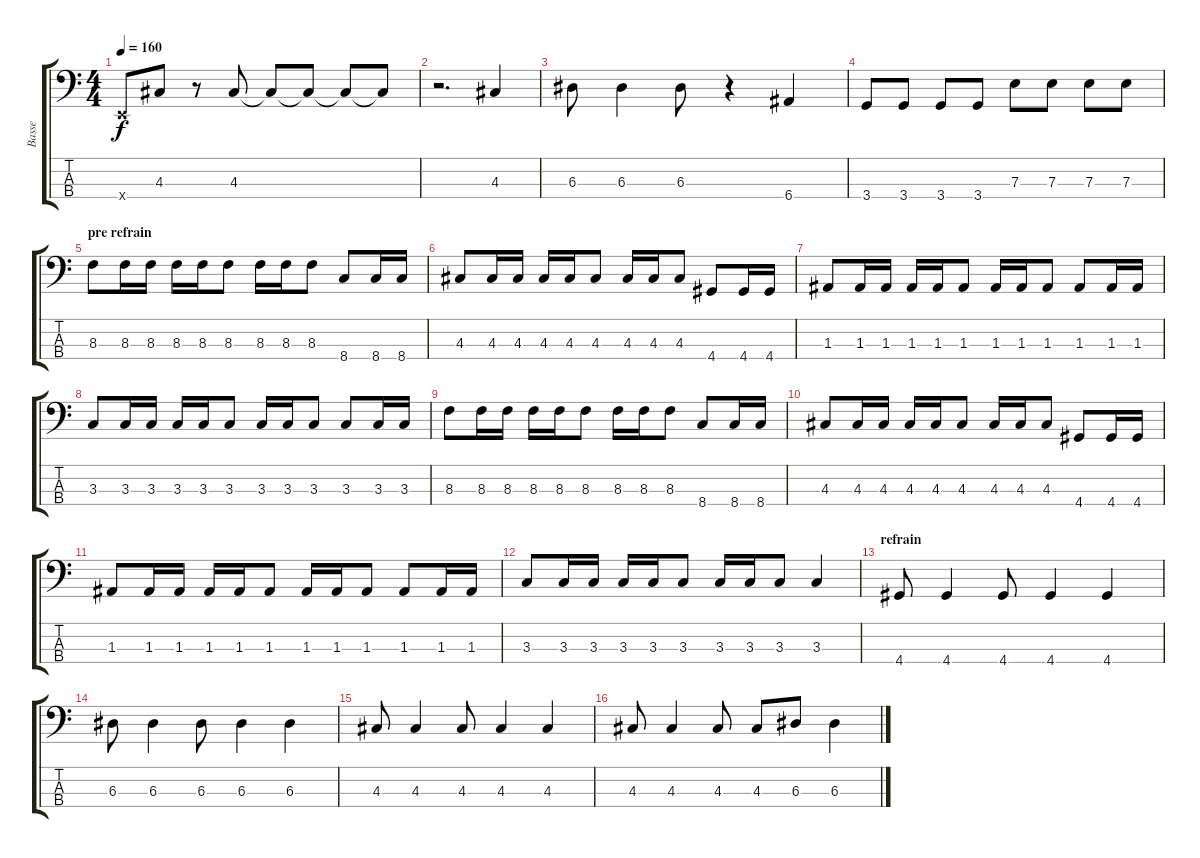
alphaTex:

\track ("Basse" "Basse") {instrument electricbasspick}
\staff {score tabs}
\tuning (G2 D2 A1 E1) {hide}
\ts (4 4)
\tempo 160
\clef f4
\ks c
0.4{x}.8{dy f} 4.3.8 r.8 4.3.8 4.3{t}.8 4.3{t}.8 4.3{t}.8 4.3{t}.8 |
r.2{d} 4.3.4 |
6.3.8 6.3.4 6.3.8 r.4 6.4.4 |
3.4.8 3.4.8 3.4.8 3.4.8 7.3.8 7.3.8 7.3.8 7.3.8 |
\section ("" "pre refrain")
8.3.8 8.3.16 8.3.16 8.3.16 8.3.16 8.3.8 8.3.16 8.3.16 8.3.8 8.4.8 8.4.16 8.4.16 |
4.3.8 4.3.16 4.3.16 4.3.16 4.3.16 4.3.8 4.3.16 4.3.16 4.3.8 4.4.8 4.4.16 4.4.16 |
1.3.8 1.3.16 1.3.16 1.3.16 1.3.16 1.3.8 1.3.16 1.3.16 1.3.8 1.3.8 1.3.16 1.3.16 |
3.3.8 3.3.16 3.3.16 3.3.16 3.3.16 3.3.8 3.3.16 3.3.16 3.3.8 3.3.8 3.3.16 3.3.16 |
8.3.8 8.3.16 8.3.16 8.3.16 8.3.16 8.3.8 8.3.16 8.3.16 8.3.8 8.4.8 8.4.16 8.4.16 |
4.3.8 4.3.16 4.3.16 4.3.16 4.3.16 4.3.8 4.3.16 4.3.16 4.3.8 4.4.8 4.4.16 4.4.16 |
1.3.8 1.3.16 1.3.16 1.3.16 1.3.16 1.3.8 1.3.16 1.3.16 1.3.8 1.3.8 1.3.16 1.3.16 |
3.3.8 3.3.16 3.3.16 3.3.16 3.3.16 3.3.8 3.3.16 3.3.16 3.3.8 3.3.4 |
\section ("" "refrain")
4.4.8 4.4.4 4.4.8 4.4.4 4.4.4 |
6.3.8 6.3.4 6.3.8 6.3.4 6.3.4 |
4.3.8 4.3.4 4.3.8 4.3.4 4.3.4 |
4.3.8 4.3.4 4.3.8 4.3.8 6.3.8 6.3.4
